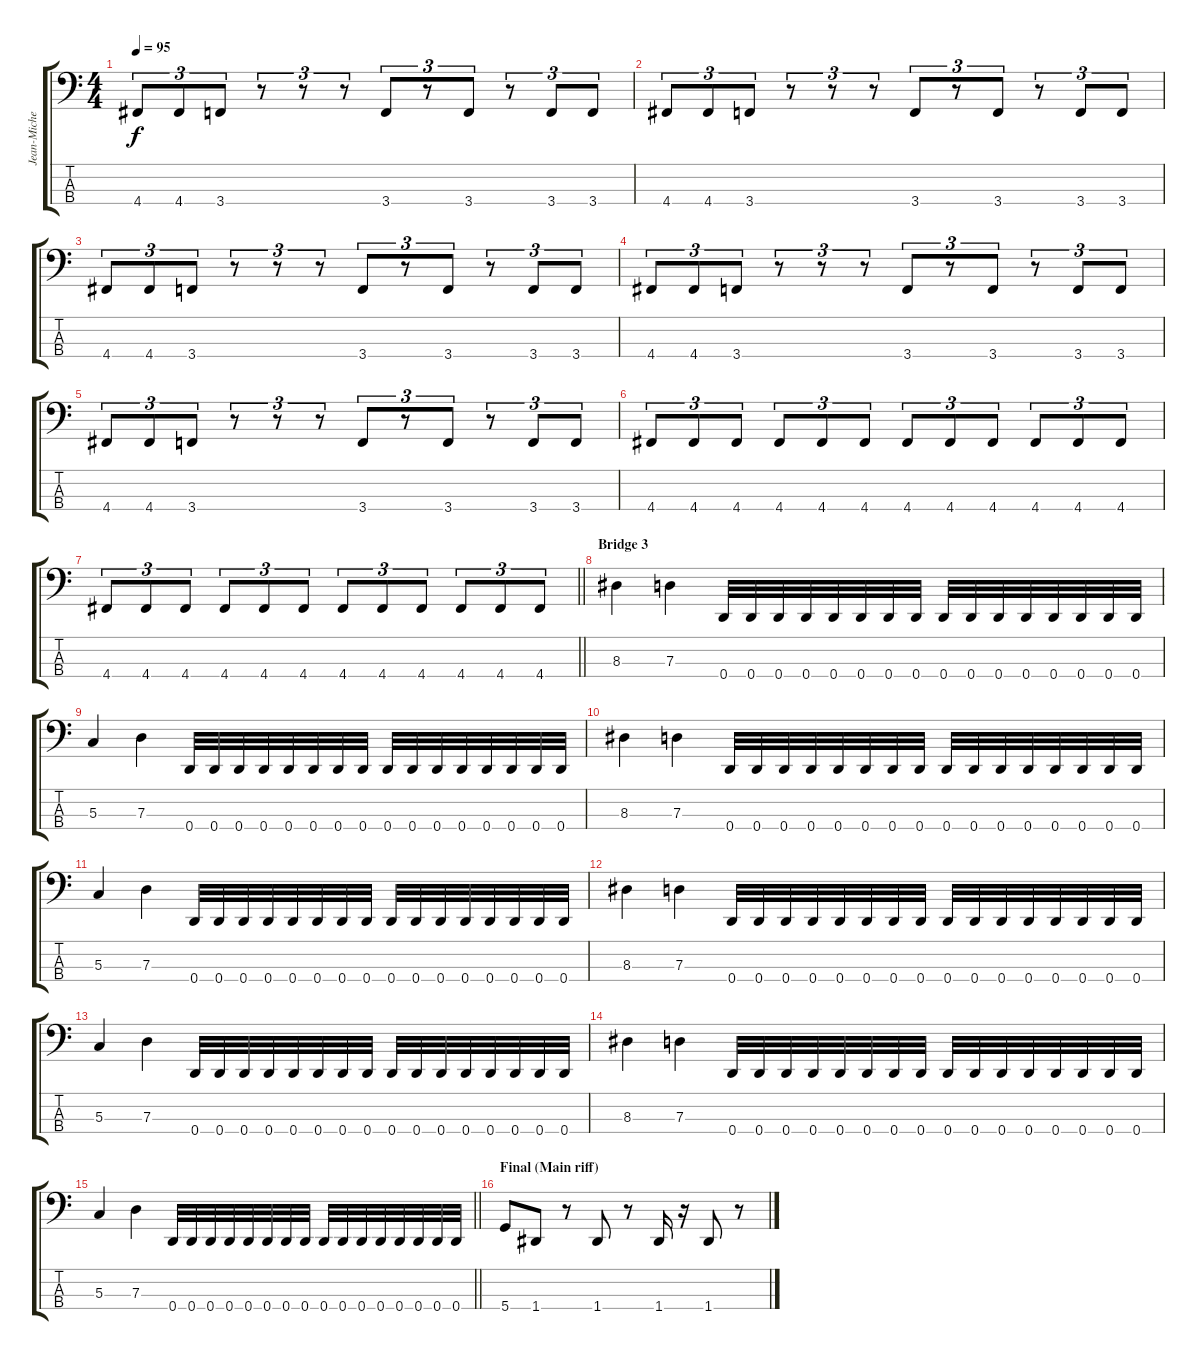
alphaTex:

\track ("Jean-Michel" "Jean-Miche") {instrument electricbasspick}
\staff {score tabs}
\tuning (F2 C2 G1 D1) {hide}
\ts (4 4)
\tempo 95
\clef f4
\ks c
4.4.8{tu (3 2) dy f} 4.4.8{tu (3 2)} 3.4.8{tu (3 2)} r.8{tu (3 2)} r.8{tu (3 2)} r.8{tu (3 2)} 3.4.8{tu (3 2)} r.8{tu (3 2)} 3.4.8{tu (3 2)} r.8{tu (3 2)} 3.4.8{tu (3 2)} 3.4.8{tu (3 2)} |
4.4.8{tu (3 2)} 4.4.8{tu (3 2)} 3.4.8{tu (3 2)} r.8{tu (3 2)} r.8{tu (3 2)} r.8{tu (3 2)} 3.4.8{tu (3 2)} r.8{tu (3 2)} 3.4.8{tu (3 2)} r.8{tu (3 2)} 3.4.8{tu (3 2)} 3.4.8{tu (3 2)} |
4.4.8{tu (3 2)} 4.4.8{tu (3 2)} 3.4.8{tu (3 2)} r.8{tu (3 2)} r.8{tu (3 2)} r.8{tu (3 2)} 3.4.8{tu (3 2)} r.8{tu (3 2)} 3.4.8{tu (3 2)} r.8{tu (3 2)} 3.4.8{tu (3 2)} 3.4.8{tu (3 2)} |
4.4.8{tu (3 2)} 4.4.8{tu (3 2)} 3.4.8{tu (3 2)} r.8{tu (3 2)} r.8{tu (3 2)} r.8{tu (3 2)} 3.4.8{tu (3 2)} r.8{tu (3 2)} 3.4.8{tu (3 2)} r.8{tu (3 2)} 3.4.8{tu (3 2)} 3.4.8{tu (3 2)} |
4.4.8{tu (3 2)} 4.4.8{tu (3 2)} 3.4.8{tu (3 2)} r.8{tu (3 2)} r.8{tu (3 2)} r.8{tu (3 2)} 3.4.8{tu (3 2)} r.8{tu (3 2)} 3.4.8{tu (3 2)} r.8{tu (3 2)} 3.4.8{tu (3 2)} 3.4.8{tu (3 2)} |
4.4.8{tu (3 2)} 4.4.8{tu (3 2)} 4.4.8{tu (3 2)} 4.4.8{tu (3 2)} 4.4.8{tu (3 2)} 4.4.8{tu (3 2)} 4.4.8{tu (3 2)} 4.4.8{tu (3 2)} 4.4.8{tu (3 2)} 4.4.8{tu (3 2)} 4.4.8{tu (3 2)} 4.4.8{tu (3 2)} |
\barLineRight lightlight
4.4.8{tu (3 2)} 4.4.8{tu (3 2)} 4.4.8{tu (3 2)} 4.4.8{tu (3 2)} 4.4.8{tu (3 2)} 4.4.8{tu (3 2)} 4.4.8{tu (3 2)} 4.4.8{tu (3 2)} 4.4.8{tu (3 2)} 4.4.8{tu (3 2)} 4.4.8{tu (3 2)} 4.4.8{tu (3 2)} |
\section ("" "Bridge 3")
8.3.4 7.3.4 0.4.32 0.4.32 0.4.32 0.4.32 0.4.32 0.4.32 0.4.32 0.4.32 0.4.32 0.4.32 0.4.32 0.4.32 0.4.32 0.4.32 0.4.32 0.4.32 |
5.3.4 7.3.4 0.4.32 0.4.32 0.4.32 0.4.32 0.4.32 0.4.32 0.4.32 0.4.32 0.4.32 0.4.32 0.4.32 0.4.32 0.4.32 0.4.32 0.4.32 0.4.32 |
8.3.4 7.3.4 0.4.32 0.4.32 0.4.32 0.4.32 0.4.32 0.4.32 0.4.32 0.4.32 0.4.32 0.4.32 0.4.32 0.4.32 0.4.32 0.4.32 0.4.32 0.4.32 |
5.3.4 7.3.4 0.4.32 0.4.32 0.4.32 0.4.32 0.4.32 0.4.32 0.4.32 0.4.32 0.4.32 0.4.32 0.4.32 0.4.32 0.4.32 0.4.32 0.4.32 0.4.32 |
8.3.4 7.3.4 0.4.32 0.4.32 0.4.32 0.4.32 0.4.32 0.4.32 0.4.32 0.4.32 0.4.32 0.4.32 0.4.32 0.4.32 0.4.32 0.4.32 0.4.32 0.4.32 |
5.3.4 7.3.4 0.4.32 0.4.32 0.4.32 0.4.32 0.4.32 0.4.32 0.4.32 0.4.32 0.4.32 0.4.32 0.4.32 0.4.32 0.4.32 0.4.32 0.4.32 0.4.32 |
8.3.4 7.3.4 0.4.32 0.4.32 0.4.32 0.4.32 0.4.32 0.4.32 0.4.32 0.4.32 0.4.32 0.4.32 0.4.32 0.4.32 0.4.32 0.4.32 0.4.32 0.4.32 |
\barLineRight lightlight
5.3.4 7.3.4 0.4.32 0.4.32 0.4.32 0.4.32 0.4.32 0.4.32 0.4.32 0.4.32 0.4.32 0.4.32 0.4.32 0.4.32 0.4.32 0.4.32 0.4.32 0.4.32 |
\section ("" "Final (Main riff)")
5.4.8 1.4.8 r.8 1.4.8 r.8 1.4.16 r.16 1.4.8 r.8
